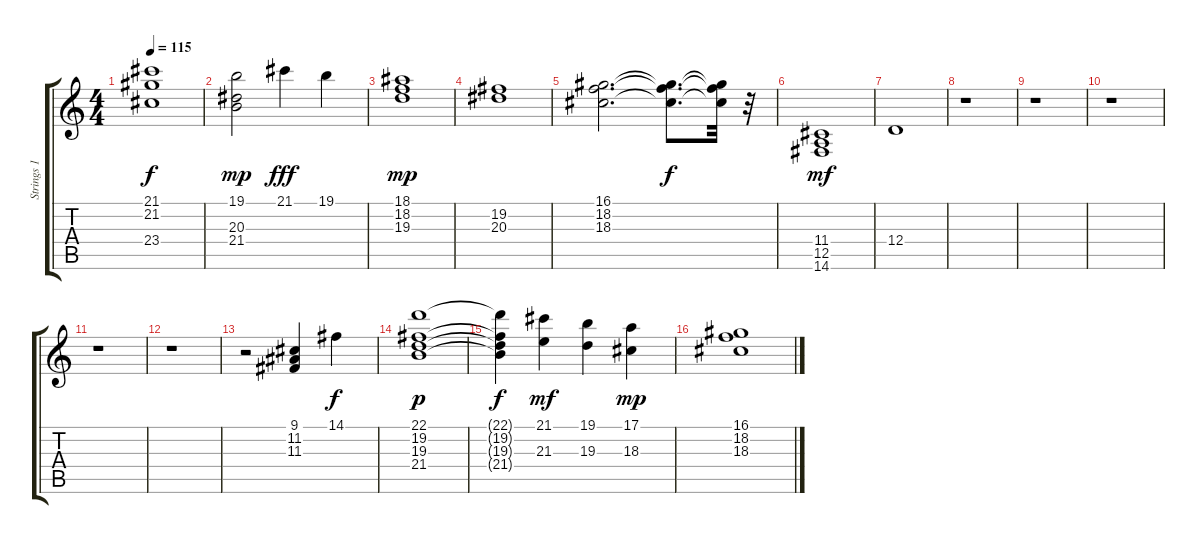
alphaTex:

\track ("Strings 1" "Strings 1") {instrument stringensemble1}
\staff {score tabs}
\tuning (E4 B3 G3 D3 A2 E2) {hide}
\ts (4 4)
\tempo 115
\clef g2
\ks c
(21.1{t} 21.2{t} 23.4{t}).1{dy f} |
(19.1 20.3 21.4).2{dy mp} 21.1.4{dy fff} 19.1.4 |
(18.1 18.2 19.3).1{dy mp} |
(19.2 20.3).1 |
(16.1 18.2 18.3).2{d} (16.1{t} 18.2{t} 18.3{t}).8{d dy f} (16.1{t} 18.2{t} 18.3{t}).32 r.32 |
(11.4 12.5 14.6).1{dy mf} |
12.4.1{volume 16} |
r.1 |
r.1 |
r.1 |
r.1 |
r.1 |
r.2 (9.1 11.2 11.3).4{volume 10} 14.1.4{dy f} |
(22.1 19.2 19.3 21.4).1{dy p} |
(22.1{t} 19.2{t} 19.3{t} 21.4{t}).4{dy f} (21.1 21.3).4{dy mf} (19.1 19.3).4 (17.1 18.3).4{dy mp} |
(16.1 18.2 18.3).1
